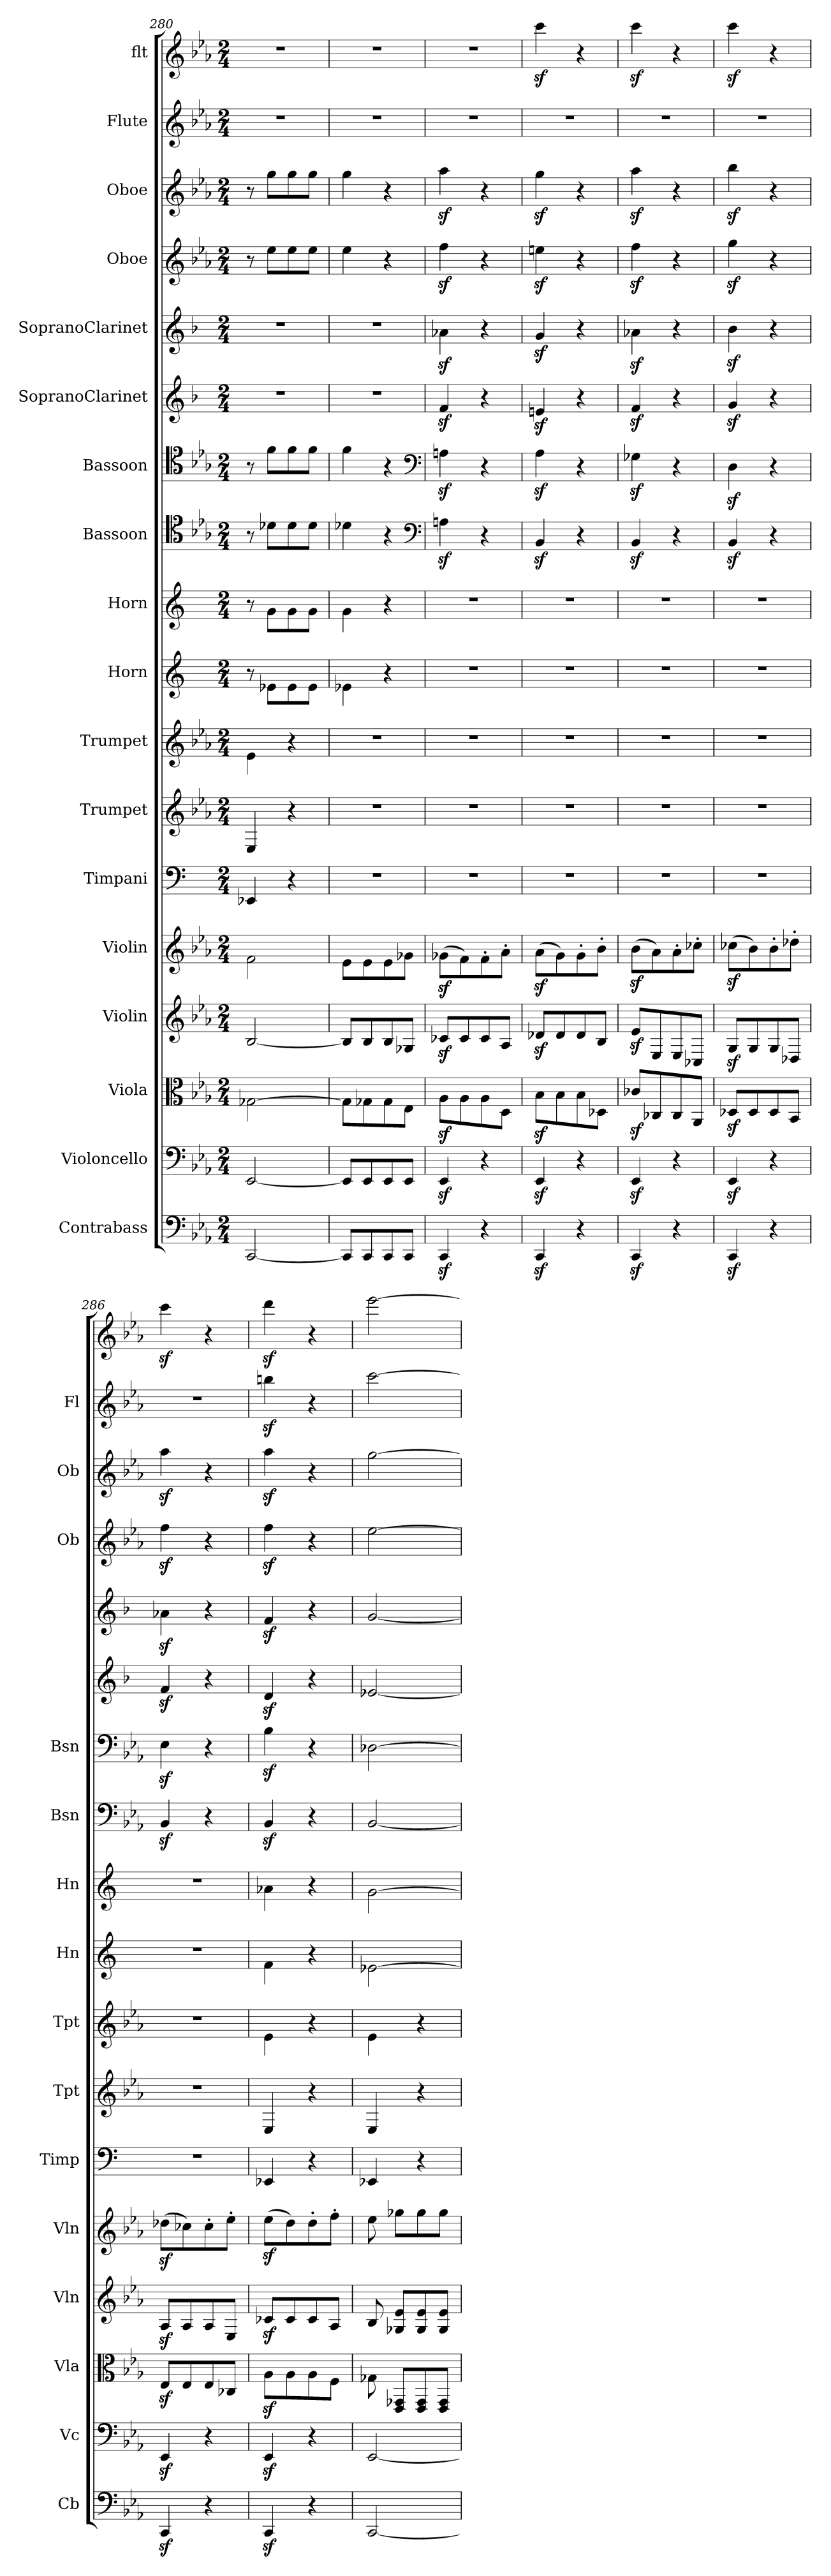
**kern	**kern	**kern	**kern	**kern	**kern	**kern	**kern	**kern	**kern	**kern	**kern	**kern	**kern	**kern	**kern	**kern	**kern
*part18	*part17	*part16	*part15	*part14	*part13	*part12	*part11	*part10	*part9	*part8	*part7	*part6	*part5	*part4	*part3	*part2	*part1
*staff18	*staff17	*staff16	*staff15	*staff14	*staff13	*staff12	*staff11	*staff10	*staff9	*staff8	*staff7	*staff6	*staff5	*staff4	*staff3	*staff2	*staff1
*I"Contrabass	*I"Violoncello	*I"Viola	*I"Violin	*I"Violin	*I"Timpani	*I"Trumpet	*I"Trumpet	*I"Horn	*I"Horn	*I"Bassoon	*I"Bassoon	*I"SopranoClarinet	*I"SopranoClarinet	*I"Oboe	*I"Oboe	*I"Flute	*I"flt
*I'Cb	*I'Vc	*I'Vla	*I'Vln	*I'Vln	*I'Timp	*I'Tpt	*I'Tpt	*I'Hn	*I'Hn	*I'Bsn	*I'Bsn	*	*	*I'Ob	*I'Ob	*I'Fl	*
*clefF4	*clefF4	*clefC3	*clefG2	*clefG2	*clefF4	*clefG2	*clefG2	*clefG2	*clefG2	*clefC4	*clefC4	*clefG2	*clefG2	*clefG2	*clefG2	*clefG2	*clefG2
*k[b-e-a-]	*k[b-e-a-]	*k[b-e-a-]	*k[b-e-a-]	*k[b-e-a-]	*k[]	*k[b-e-a-]	*k[b-e-a-]	*k[]	*k[]	*k[b-e-a-]	*k[b-e-a-]	*k[b-]	*k[b-]	*k[b-e-a-]	*k[b-e-a-]	*k[b-e-a-]	*k[b-e-a-]
*c:	*c:	*c:	*c:	*c:	*	*c:	*c:	*	*	*c:	*c:	*	*	*c:	*c:	*c:	*c:
*M2/4	*M2/4	*M2/4	*M2/4	*M2/4	*M2/4	*M2/4	*M2/4	*M2/4	*M2/4	*M2/4	*M2/4	*M2/4	*M2/4	*M2/4	*M2/4	*M2/4	*M2/4
=280	=280	=280	=280	=280	=280	=280	=280	=280	=280	=280	=280	=280	=280	=280	=280	=280	=280
[2CC/	[2EE-/	[2G-X\	[2B-/	2f\	4EE-X/	4E-/	4e-\	8r	8r	8r	8r	2r	2r	8r	8r	2r	2r
.	.	.	.	.	.	.	.	8e-X\L	8g\L	8d-X\L	8f\L	.	.	8ee-\L	8gg\L	.	.
.	.	.	.	.	4r	4r	4r	8e-\	8g\	8d-\	8f\	.	.	8ee-\	8gg\	.	.
.	.	.	.	.	.	.	.	8e-\J	8g\J	8d-\J	8f\J	.	.	8ee-\J	8gg\J	.	.
=281	=281	=281	=281	=281	=281	=281	=281	=281	=281	=281	=281	=281	=281	=281	=281	=281	=281
8CC/L]	8EE-/L]	8G-\L]	8B-/L]	8e-\L	2r	2r	2r	4e-X\	4g\	4d-X\	4f\	2r	2r	4ee-\	4gg\	2r	2r
8CC/	8EE-/	8G-X\	8B-/	8e-\	.	.	.	.	.	.	.	.	.	.	.	.	.
8CC/	8EE-/	8G-\	8B-/	8e-\	.	.	.	4r	4r	4r	4r	.	.	4r	4r	.	.
8CC/J	8EE-/J	8E-\J	8G-X/J	8g-X\J	.	.	.	.	.	.	.	.	.	.	.	.	.
*	*	*	*	*	*	*	*	*	*	*clefF4	*clefF4	*	*	*	*	*	*
=282	=282	=282	=282	=282	=282	=282	=282	=282	=282	=282	=282	=282	=282	=282	=282	=282	=282
4CCz/	4EE-z/	8A-z\L	8c-Xz/L	(8g-Xz\L	2r	2r	2r	2r	2r	4Anz\	4Anz\	4fz/	4a-Xz\	4ffz\	4aa-z\	2r	2r
.	.	8A-\	8c-/	8f\)	.	.	.	.	.	.	.	.	.	.	.	.	.
4r	4r	8A-\	8c-/	8f'\	.	.	.	.	.	4r	4r	4r	4r	4r	4r	.	.
.	.	8D\J	8A-/J	8a-'\J	.	.	.	.	.	.	.	.	.	.	.	.	.
=283	=283	=283	=283	=283	=283	=283	=283	=283	=283	=283	=283	=283	=283	=283	=283	=283	=283
4CCz/	4EE-z/	8B-z\L	8d-Xz/L	(8a-z\L	2r	2r	2r	2r	2r	4BB-z/	4A-z\	4enz/	4gz/	4eenz\	4ggz\	2r	4cccz\
.	.	8B-\	8d-/	8g\)	.	.	.	.	.	.	.	.	.	.	.	.	.
4r	4r	8B-\	8d-/	8g'\	.	.	.	.	.	4r	4r	4r	4r	4r	4r	.	4r
.	.	8D-X\J	8B-/J	8b-'\J	.	.	.	.	.	.	.	.	.	.	.	.	.
=284	=284	=284	=284	=284	=284	=284	=284	=284	=284	=284	=284	=284	=284	=284	=284	=284	=284
4CCz/	4EE-z/	8c-Xz/L	8e-z/L	(8b-z\L	2r	2r	2r	2r	2r	4BB-z/	4G-Xz\	4fz/	4a-Xz\	4ffz\	4aa-z\	2r	4cccz\
.	.	8C-X/	8E-/	8a-\)	.	.	.	.	.	.	.	.	.	.	.	.	.
4r	4r	8C-/	8E-/	8a-'\	.	.	.	.	.	4r	4r	4r	4r	4r	4r	.	4r
.	.	8AA-/J	8C-X/J	8cc-X'\J	.	.	.	.	.	.	.	.	.	.	.	.	.
=285	=285	=285	=285	=285	=285	=285	=285	=285	=285	=285	=285	=285	=285	=285	=285	=285	=285
4CCz/	4EE-z/	8D-Xz/L	8Gz/L	(8cc-Xz\L	2r	2r	2r	2r	2r	4BB-z/	4Dz\	4gz/	4b-z\	4ggz\	4bb-z\	2r	4cccz\
.	.	8D-/	8G/	8b-\)	.	.	.	.	.	.	.	.	.	.	.	.	.
4r	4r	8D-/	8G/	8b-'\	.	.	.	.	.	4r	4r	4r	4r	4r	4r	.	4r
.	.	8BB-/J	8D-X/J	8dd-X'\J	.	.	.	.	.	.	.	.	.	.	.	.	.
=286	=286	=286	=286	=286	=286	=286	=286	=286	=286	=286	=286	=286	=286	=286	=286	=286	=286
4CCz/	4EE-z/	8E-z/L	8A-z/L	(8dd-Xz\L	2r	2r	2r	2r	2r	4BB-z/	4E-z\	4fz/	4a-Xz\	4ffz\	4aa-z\	2r	4cccz\
.	.	8E-/	8A-/	8cc-X\)	.	.	.	.	.	.	.	.	.	.	.	.	.
4r	4r	8E-/	8A-/	8cc-'\	.	.	.	.	.	4r	4r	4r	4r	4r	4r	.	4r
.	.	8C-X/J	8E-/J	8ee-'\J	.	.	.	.	.	.	.	.	.	.	.	.	.
=287	=287	=287	=287	=287	=287	=287	=287	=287	=287	=287	=287	=287	=287	=287	=287	=287	=287
4CCz/	4EE-z/	8A-z\L	8c-Xz/L	(8ee-z\L	4EE-X/	4E-/	4e-\	4f\	4a-X\	4BB-z/	4B-z\	4dz/	4fz/	4ffz\	4aa-z\	4bbnz\	4dddz\
.	.	8A-\	8c-/	8dd\)	.	.	.	.	.	.	.	.	.	.	.	.	.
4r	4r	8A-\	8c-/	8dd'\	4r	4r	4r	4r	4r	4r	4r	4r	4r	4r	4r	4r	4r
.	.	8F\J	8A-/J	8ff'\J	.	.	.	.	.	.	.	.	.	.	.	.	.
=288	=288	=288	=288	=288	=288	=288	=288	=288	=288	=288	=288	=288	=288	=288	=288	=288	=288
[2CC/	[2EE-/	8G-X\	8B-/	8ee-\	4EE-X/	4E-/	4e-\	[2e-X\	[2g\	[2BB-/	[2D-X\	[2e-X/	[2g/	[2ee-\	[2gg\	[2ccc\	[2eee-\
.	.	8EE-/ 8GG-X/L	8G-X/ 8e-/L	8gg-X\L	.	.	.	.	.	.	.	.	.	.	.	.	.
.	.	8EE-/ 8GG-/	8G-/ 8e-/	8gg-\	4r	4r	4r	.	.	.	.	.	.	.	.	.	.
.	.	8EE-/ 8GG-/J	8G-/ 8e-/J	8gg-\J	.	.	.	.	.	.	.	.	.	.	.	.	.
=	=	=	=	=	=	=	=	=	=	=	=	=	=	=	=	=	=
*-	*-	*-	*-	*-	*-	*-	*-	*-	*-	*-	*-	*-	*-	*-	*-	*-	*-
